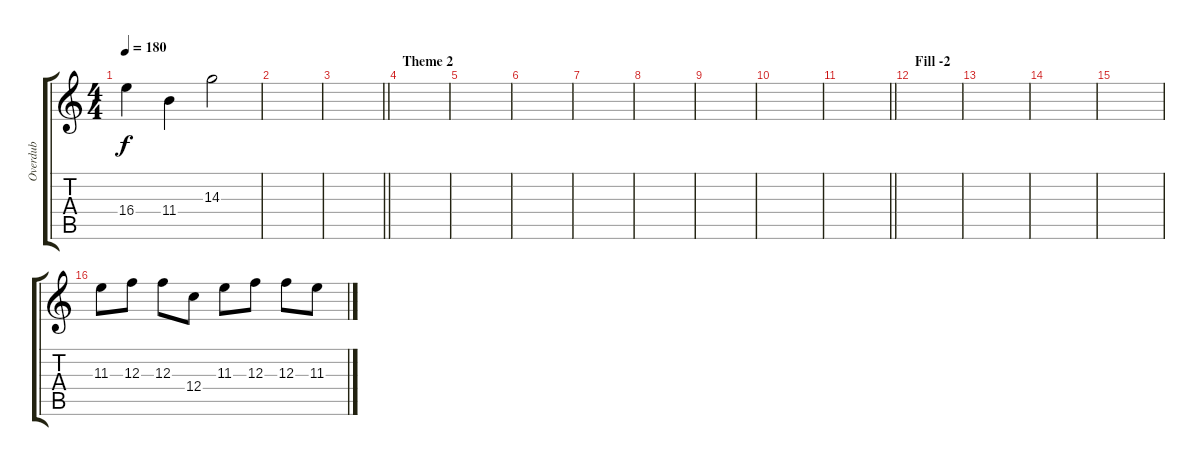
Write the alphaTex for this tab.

\track ("Overdub" "Overdub") {instrument distortionguitar}
\staff {score tabs}
\tuning (D4 A3 F3 C3 G2 D2) {hide}
\ts (4 4)
\tempo 180
\clef g2
\ks c
16.4.4{dy f} 11.4.4 14.3.2 |
|
\barLineRight lightlight
|
\section ("" "Theme 2")
|
|
|
|
|
|
|
\barLineRight lightlight
|
\section ("" "Fill -2")
|
|
|
|
11.3.8 12.3.8 12.3.8 12.4.8 11.3.8 12.3.8 12.3.8 11.3.8
